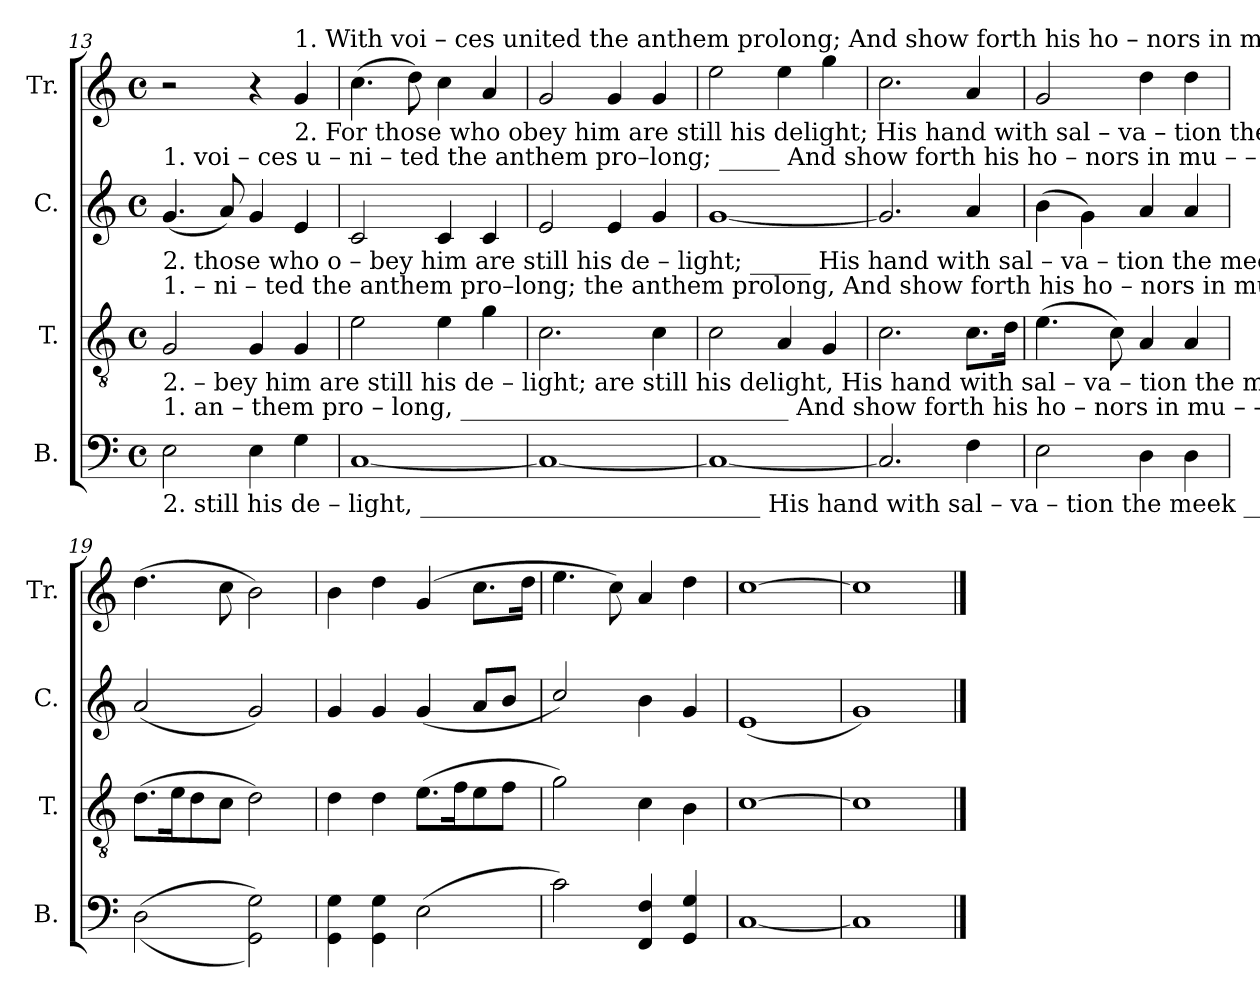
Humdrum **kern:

**kern	**kern	**kern	**kern
*part4	*part3	*part2	*part1
*staff4	*staff3	*staff2	*staff1
*I"B.	*I"T.	*I"C.	*I"Tr.
*I'B.	*I'T.	*I'C.	*I'Tr.
!!LO:LB:g=z
*clefF4	*clefGv2	*clefG2	*clefG2
*k[]	*k[]	*k[]	*k[]
*M4/4	*M4/4	*M4/4	*M4/4
*met(c)	*met(c)	*met(c)	*met(c)
=13	=13	=13	=13
!	!	!LO:TX:a:t=1. voi  –  ces  u  –  ni  – ted  the  anthem  pro–long; _____   And  show  forth  his  ho        –          nors  in   mu       –        –         sic di  – vine.	!
!	!	!LO:TX:b:t=2. those who o  –  bey  him  are  still  his de – light; _____    His   hand  with  sal – va        –         tion  the  meek __________  will  a  – dorn.	!
!	!LO:TX:a:t=1. – ni  – ted  the anthem   pro–long;  the anthem prolong, And   show  forth  his  ho        –          nors  in  mu       –        –        sic di  – vine.	!	!
!	!LO:TX:b:t=2. – bey  him are  still  his de – light;   are still  his  delight, His   hand  with  sal – va        –         tion  the  meek __________  will  a  – dorn.	!	!
!LO:TX:a:t=1. an – them pro – long, ___________________________  And   show  forth  his  ho        –          nors  in  mu       –        –         sic  di  – vine.	!	!	!
!LO:TX:b:t=2. still     his  de – light, ____________________________  His    hand   with  sal – va       –         tion  the  meek __________  will  a  – dorn.	!	!	!
2E!\	2G!/	(4.g!/	2r
.	.	8a!/)	.
4E!\	4G!/	4g!/	4r
!	!	!	!LO:TX:a:t=1. With voi – ces  united  the  anthem  prolong;  And     show forth his ho        –          nors  in   mu       –        –         sic di  – vine.
!	!	!	!LO:TX:b:t=2. For  those who obey him are still his delight;   His      hand  with sal – va       –         tion  the  meek ___________will a  – dorn.
4G!\	4G!/	4e!/	4g!/
=14	=14	=14	=14
[1C!	2e!\	2c!/	(4.cc!\
.	.	.	8dd!\)
.	4e!\	4c!/	4cc!\
.	4g!\	4c!/	4a!/
=15	=15	=15	=15
1C!_	2.c!\	2e!/	2g!/
.	.	4e!/	4g!/
.	4c!\	4g!/	4g!/
=16	=16	=16	=16
1C!_	2c!\	[1g!	2ee!\
.	4A!/	.	4ee!\
.	4G!/	.	4gg!\
=17	=17	=17	=17
2.C!/]	2.c!\	2.g!/]	2.cc!\
4F!\	8.c!\L	4a!/	4a!/
.	16d!\Jk	.	.
=18	=18	=18	=18
2E!\	(4.e!\	(4b!\	2g!/
.	.	4g!\)	.
.	8c!\)	.	.
4D!\	4A!/	4a!/	4dd!\
4D!\	4A!/	4a!/	4dd!\
=19	=19	=19	=19
((2D!\	(8.d!\L	(2a!/	(4.dd!\
.	16e!\K	.	.
.	8d!\	.	.
.	8c!\J	.	8cc!\
2GG!\ 2G!\))	2d!\)	2g!/)	2b!\)
=20	=20	=20	=20
4GG!\ 4G!\	4d!\	4g!/	4b!\
4GG!\ 4G!\	4d!\	4g!/	4dd!\
(2E!\	(8.e!\L	(4g!/	(4g!/
.	16f!\K	.	.
.	8e!\	8a!/L	8.cc!\L
.	8f!\J	8b!/J	.
.	.	.	16dd!\Jk
=21	=21	=21	=21
2c!\)	2g!\)	2cc!/)	4.ee!\
.	.	.	8cc!\)
4FF!/ 4F!/	4c!\	4b!\	4a!/
4GG!/ 4G!/	4B!\	4g!/	4dd!\
=22	=22	=22	=22
[1C!	[1c!	(1e!	[1cc!
=23	=23	=23	=23
1C!]	1c!]	1g!)	1cc!]
==	==	==	==
*-	*-	*-	*-
